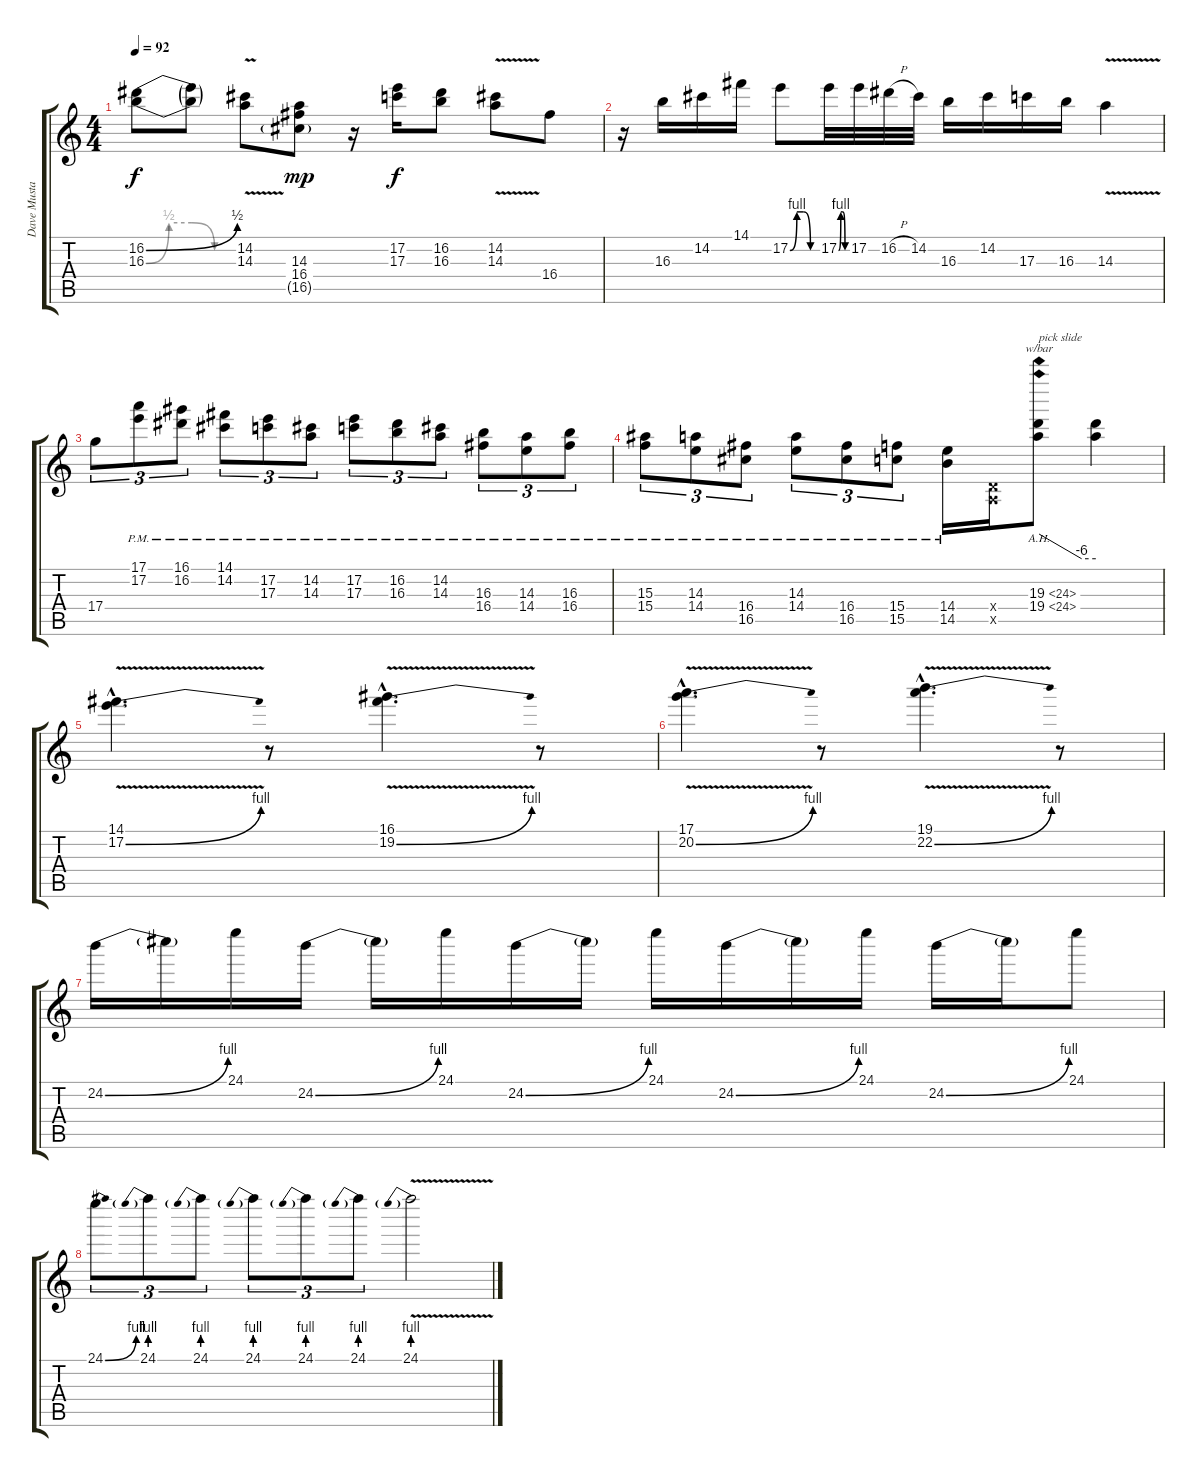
\track ("Dave Mustaine" "Dave Musta") {instrument distortionguitar}
\staff {score tabs}
\tuning (E4 B3 G3 D3 A2 E2) {hide}
\ts (4 4)
\tempo 92
\clef g2
\ks c
(16.2{be (bend 0 0 60 2)} 16.3{be (custom 0 0 15 2 30 2 45 0 60 0)}).8{dy f} (16.2{t} 16.3{t}).8 (14.2{v} 14.3{v}).8 (14.3 16.4 16.5{g}).8{dy mp} r.16 (17.2 17.3).16{dy f} (16.2 16.3).8 (14.2{v} 14.3{v}).8 16.4.8 |
r.16 16.3.16 14.2.16 14.1.16 17.2{be (custom 0 0 15 4 30 4 45 0 60 0)}.8 17.2{be (custom 0 0 15 4 30 4 45 0 60 0)}.32 17.2.32 16.2{h}.32 14.2.32 16.3.16 14.2.16 17.3.16 16.3.16 14.3{v}.4 |
17.4.8{tu (3 2)} (17.1{pm} 17.2{pm}).8{tu (3 2)} (16.1{pm} 16.2{pm}).8{tu (3 2)} (14.1{pm} 14.2{pm}).8{tu (3 2)} (17.2{pm} 17.3{pm}).8{tu (3 2)} (14.2{pm} 14.3{pm}).8{tu (3 2)} (17.2{pm} 17.3{pm}).8{tu (3 2)} (16.2{pm} 16.3{pm}).8{tu (3 2)} (14.2{pm} 14.3{pm}).8{tu (3 2)} (16.3{pm} 16.4{pm}).8{tu (3 2)} (14.3{pm} 14.4{pm}).8{tu (3 2)} (16.3{pm} 16.4{pm}).8{tu (3 2)} |
(15.3{pm} 15.4{pm}).8{tu (3 2)} (14.3{pm} 14.4{pm}).8{tu (3 2)} (16.4{pm} 16.5{pm}).8{tu (3 2)} (14.3{pm} 14.4{pm}).8{tu (3 2)} (16.4{pm} 16.5{pm}).8{tu (3 2)} (15.4{pm} 15.5{pm}).8{tu (3 2)} (14.4{pm} 14.5{pm}).16 (0.4{x} 0.5{x}).16 (19.3{ah 5} 19.4{ah 5}).8{tbe (custom default 0 0 45 -24 60 -24) txt "pick slide"} (19.3{t} 19.4{t}).4 |
(14.1{hac} 17.2{be (bend 0 0 60 4) v hac}).4{d} r.8 (16.1{hac} 19.2{be (bend 0 0 60 4) v hac}).4{d} r.8 |
(17.1{hac} 20.2{be (bend 0 0 60 4) v hac}).4{d} r.8 (19.1{hac} 22.2{be (bend 0 0 60 4) v hac}).4{d} r.8 |
24.2{be (bend 0 0 60 4)}.16 24.2{t}.16 24.1.16 24.2{be (bend 0 0 60 4)}.16 24.2{t}.16 24.1.16 24.2{be (bend 0 0 60 4)}.16 24.2{t}.16 24.1.16 24.2{be (bend 0 0 60 4)}.16 24.2{t}.16 24.1.16 24.2{be (bend 0 0 60 4)}.16 24.2{t}.16 24.1.8 |
24.1{be (bend 0 0 60 4)}.8{tu (3 2)} 24.1{be (prebend 0 4 60 4)}.8{tu (3 2)} 24.1{be (prebend 0 4 60 4)}.8{tu (3 2)} 24.1{be (prebend 0 4 60 4)}.8{tu (3 2)} 24.1{be (prebend 0 4 60 4)}.8{tu (3 2)} 24.1{be (prebend 0 4 60 4)}.8{tu (3 2)} 24.1{be (prebend 0 4 60 4) v}.2
